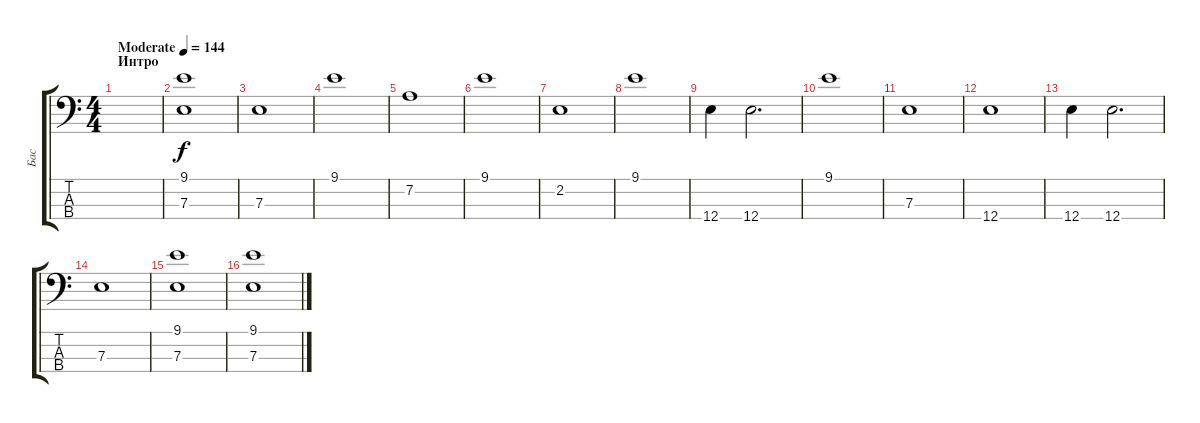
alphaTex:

\track ("Бас" "Бас") {instrument electricbassfinger}
\staff {score tabs}
\tuning (G2 D2 A1 E1) {hide}
\ts (4 4)
\section ("" "Интро")
\tempo (144 "Moderate")
\clef f4
\ks c
|
(9.1 7.3).1 |
7.3.1 |
9.1.1 |
7.2.1 |
9.1.1 |
2.2.1 |
9.1.1 |
12.4.4 12.4.2{d} |
9.1.1 |
7.3.1 |
12.4.1 |
12.4.4 12.4.2{d} |
7.3.1 |
(9.1 7.3).1 |
(9.1 7.3).1
